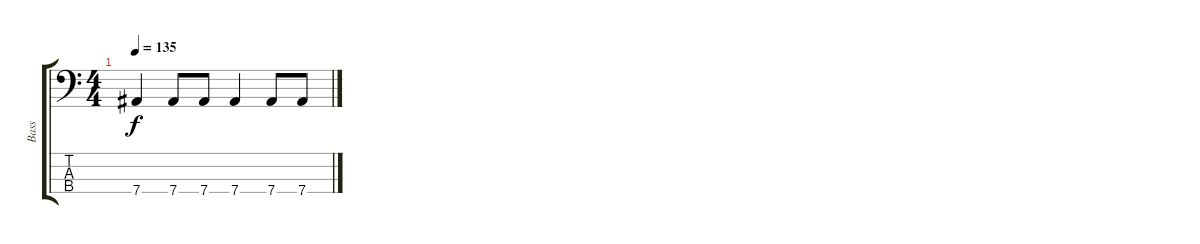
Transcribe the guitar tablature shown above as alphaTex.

\track ("Bass" "Bass") {instrument electricbassfinger}
\staff {score tabs}
\tuning (Gb2 Db2 Ab1 Eb1) {hide}
\ts (4 4)
\tempo 135
\clef f4
\ks c
7.4.4{dy f} 7.4.8 7.4.8 7.4.4 7.4.8 7.4.8
